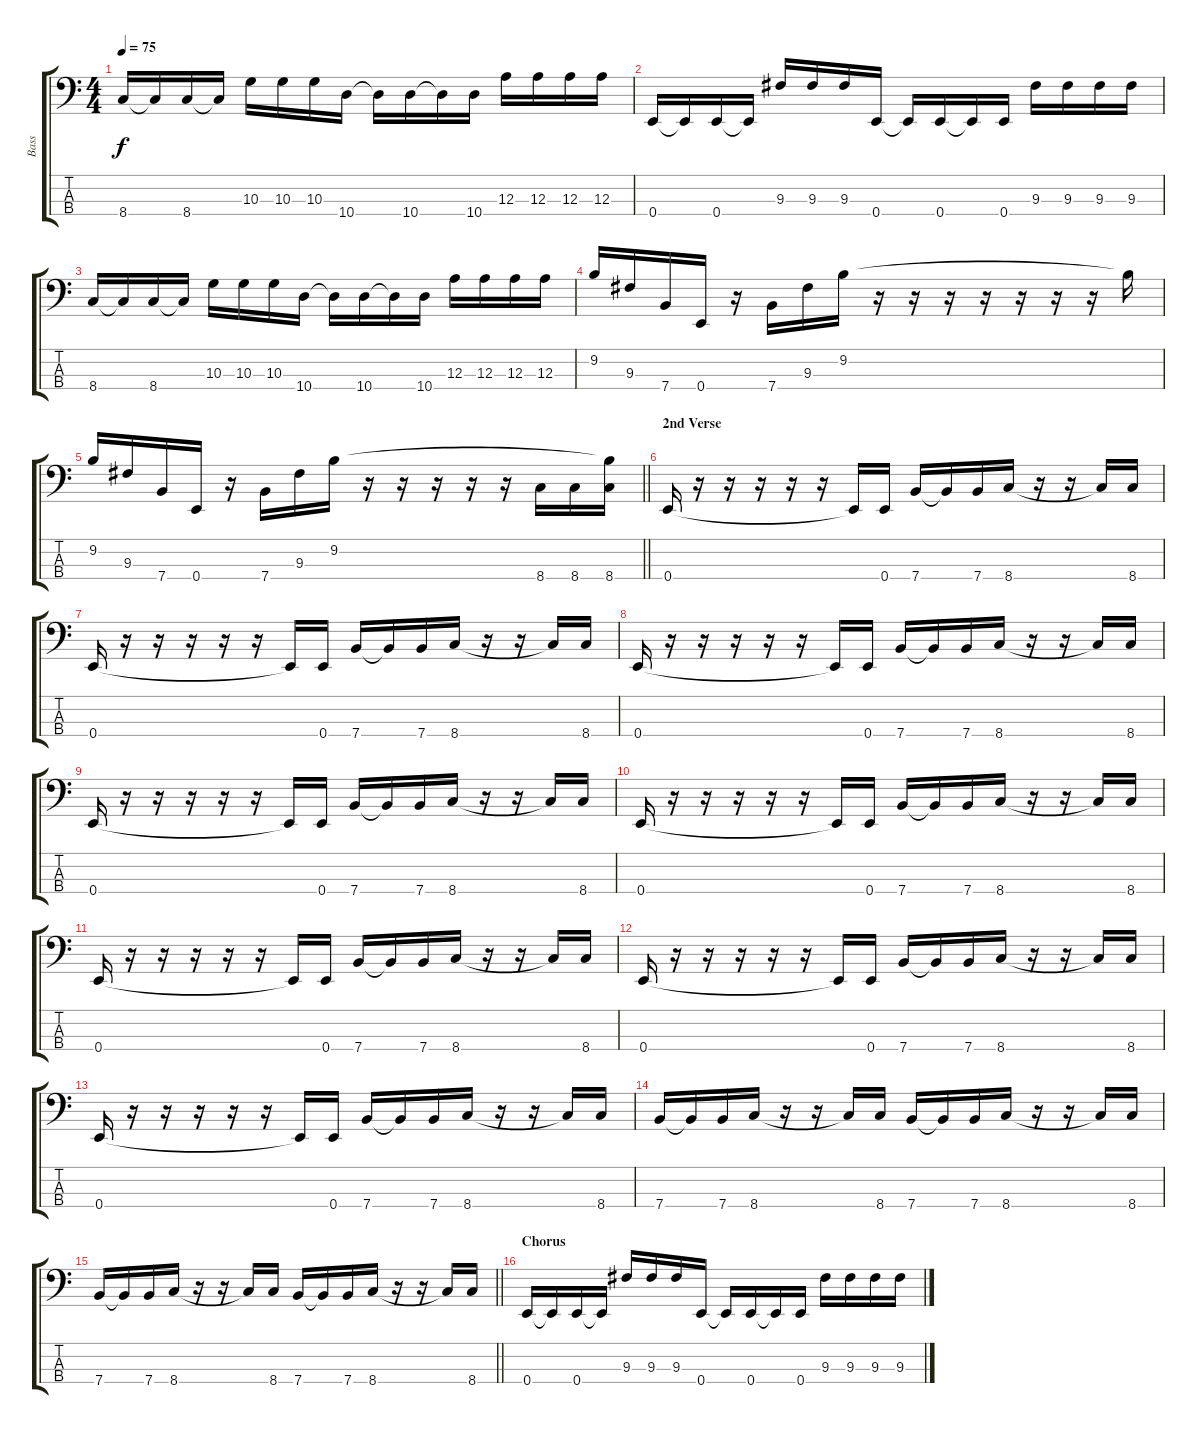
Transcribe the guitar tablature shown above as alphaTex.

\track ("Bass" "Bass") {instrument electricbassfinger}
\staff {score tabs}
\tuning (G2 D2 A1 E1) {hide}
\ts (4 4)
\tempo 75
\clef f4
\ks c
8.4.16{dy f} 8.4{t}.16 8.4.16 8.4{t}.16 10.3.16 10.3.16 10.3.16 10.4.16 10.4{t}.16 10.4.16 10.4{t}.16 10.4.16 12.3.16 12.3.16 12.3.16 12.3.16 |
0.4.16 0.4{t}.16 0.4.16 0.4{t}.16 9.3.16 9.3.16 9.3.16 0.4.16 0.4{t}.16 0.4.16 0.4{t}.16 0.4.16 9.3.16 9.3.16 9.3.16 9.3.16 |
8.4.16 8.4{t}.16 8.4.16 8.4{t}.16 10.3.16 10.3.16 10.3.16 10.4.16 10.4{t}.16 10.4.16 10.4{t}.16 10.4.16 12.3.16 12.3.16 12.3.16 12.3.16 |
9.2.16 9.3.16 7.4.16 0.4.16 r.16 7.4.16 9.3.16 9.2.16 r.16 r.16 r.16 r.16 r.16 r.16 r.16 9.2{t}.16 |
\barLineRight lightlight
9.2.16 9.3.16 7.4.16 0.4.16 r.16 7.4.16 9.3.16 9.2.16 r.16 r.16 r.16 r.16 r.16 8.4.16 8.4.16 (9.2{t} 8.4).16 |
\section ("" "2nd Verse")
0.4.16 r.16 r.16 r.16 r.16 r.16 0.4{t}.16 0.4.16 7.4.16 7.4{t}.16 7.4.16 8.4.16 r.16 r.16 8.4{t}.16 8.4.16 |
0.4.16 r.16 r.16 r.16 r.16 r.16 0.4{t}.16 0.4.16 7.4.16 7.4{t}.16 7.4.16 8.4.16 r.16 r.16 8.4{t}.16 8.4.16 |
0.4.16 r.16 r.16 r.16 r.16 r.16 0.4{t}.16 0.4.16 7.4.16 7.4{t}.16 7.4.16 8.4.16 r.16 r.16 8.4{t}.16 8.4.16 |
0.4.16 r.16 r.16 r.16 r.16 r.16 0.4{t}.16 0.4.16 7.4.16 7.4{t}.16 7.4.16 8.4.16 r.16 r.16 8.4{t}.16 8.4.16 |
0.4.16 r.16 r.16 r.16 r.16 r.16 0.4{t}.16 0.4.16 7.4.16 7.4{t}.16 7.4.16 8.4.16 r.16 r.16 8.4{t}.16 8.4.16 |
0.4.16 r.16 r.16 r.16 r.16 r.16 0.4{t}.16 0.4.16 7.4.16 7.4{t}.16 7.4.16 8.4.16 r.16 r.16 8.4{t}.16 8.4.16 |
0.4.16 r.16 r.16 r.16 r.16 r.16 0.4{t}.16 0.4.16 7.4.16 7.4{t}.16 7.4.16 8.4.16 r.16 r.16 8.4{t}.16 8.4.16 |
0.4.16 r.16 r.16 r.16 r.16 r.16 0.4{t}.16 0.4.16 7.4.16 7.4{t}.16 7.4.16 8.4.16 r.16 r.16 8.4{t}.16 8.4.16 |
7.4.16 7.4{t}.16 7.4.16 8.4.16 r.16 r.16 8.4{t}.16 8.4.16 7.4.16 7.4{t}.16 7.4.16 8.4.16 r.16 r.16 8.4{t}.16 8.4.16 |
\barLineRight lightlight
7.4.16 7.4{t}.16 7.4.16 8.4.16 r.16 r.16 8.4{t}.16 8.4.16 7.4.16 7.4{t}.16 7.4.16 8.4.16 r.16 r.16 8.4{t}.16 8.4.16 |
\section ("" "Chorus")
0.4.16 0.4{t}.16 0.4.16 0.4{t}.16 9.3.16 9.3.16 9.3.16 0.4.16 0.4{t}.16 0.4.16 0.4{t}.16 0.4.16 9.3.16 9.3.16 9.3.16 9.3.16
